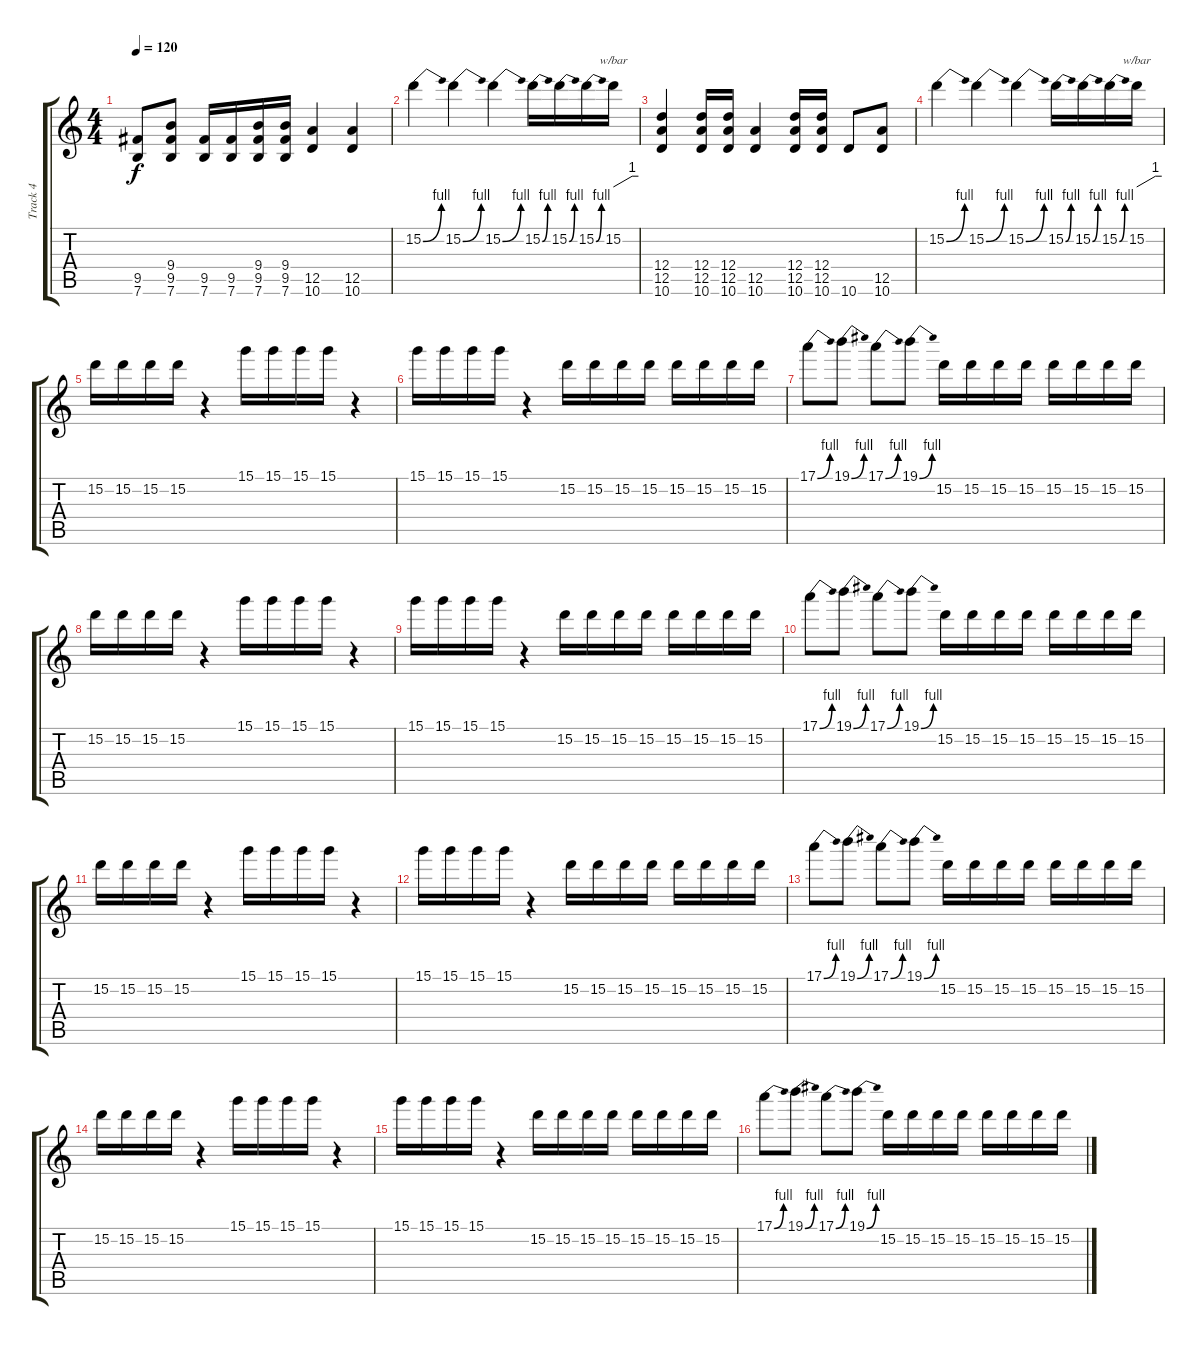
\track ("Track 4" "Track 4") {instrument overdrivenguitar}
\staff {score tabs}
\tuning (E4 B3 G3 D3 A2 E2) {hide}
\ts (4 4)
\tempo 120
\clef g2
\ks c
(9.5 7.6).8{dy f} (9.4 9.5 7.6).8 (9.5 7.6).16 (9.5 7.6).16 (9.4 9.5 7.6).16 (9.4 9.5 7.6).16 (12.5 10.6).4 (12.5 10.6).4 |
15.2{be (bend 0 0 60 4)}.4 15.2{be (bend 0 0 60 4)}.4 15.2{be (bend 0 0 60 4)}.4 15.2{be (bend 0 0 60 4)}.16 15.2{be (bend 0 0 60 4)}.16 15.2{be (bend 0 0 60 4)}.16 15.2.16{tbe (custom default 0 0 45 4 60 4)} |
(12.4 12.5 10.6).4 (12.4 12.5 10.6).16 (12.4 12.5 10.6).16 (12.5 10.6).4 (12.4 12.5 10.6).16 (12.4 12.5 10.6).16 10.6.8 (12.5 10.6).8 |
15.2{be (bend 0 0 60 4)}.4 15.2{be (bend 0 0 60 4)}.4 15.2{be (bend 0 0 60 4)}.4 15.2{be (bend 0 0 60 4)}.16 15.2{be (bend 0 0 60 4)}.16 15.2{be (bend 0 0 60 4)}.16 15.2.16{tbe (custom default 0 0 45 4 60 4)} |
15.2.16 15.2.16 15.2.16 15.2.16 r.4 15.1.16 15.1.16 15.1.16 15.1.16 r.4 |
15.1.16 15.1.16 15.1.16 15.1.16 r.4 15.2.16 15.2.16 15.2.16 15.2.16 15.2.16 15.2.16 15.2.16 15.2.16 |
17.1{be (bend 0 0 60 4)}.8 19.1{be (bend 0 0 60 4)}.8 17.1{be (bend 0 0 60 4)}.8 19.1{be (bend 0 0 60 4)}.8 15.2.16 15.2.16 15.2.16 15.2.16 15.2.16 15.2.16 15.2.16 15.2.16 |
15.2.16 15.2.16 15.2.16 15.2.16 r.4 15.1.16 15.1.16 15.1.16 15.1.16 r.4 |
15.1.16 15.1.16 15.1.16 15.1.16 r.4 15.2.16 15.2.16 15.2.16 15.2.16 15.2.16 15.2.16 15.2.16 15.2.16 |
17.1{be (bend 0 0 60 4)}.8 19.1{be (bend 0 0 60 4)}.8 17.1{be (bend 0 0 60 4)}.8 19.1{be (bend 0 0 60 4)}.8 15.2.16 15.2.16 15.2.16 15.2.16 15.2.16 15.2.16 15.2.16 15.2.16 |
15.2.16 15.2.16 15.2.16 15.2.16 r.4 15.1.16 15.1.16 15.1.16 15.1.16 r.4 |
15.1.16 15.1.16 15.1.16 15.1.16 r.4 15.2.16 15.2.16 15.2.16 15.2.16 15.2.16 15.2.16 15.2.16 15.2.16 |
17.1{be (bend 0 0 60 4)}.8 19.1{be (bend 0 0 60 4)}.8 17.1{be (bend 0 0 60 4)}.8 19.1{be (bend 0 0 60 4)}.8 15.2.16 15.2.16 15.2.16 15.2.16 15.2.16 15.2.16 15.2.16 15.2.16 |
15.2.16 15.2.16 15.2.16 15.2.16 r.4 15.1.16 15.1.16 15.1.16 15.1.16 r.4 |
15.1.16 15.1.16 15.1.16 15.1.16 r.4 15.2.16 15.2.16 15.2.16 15.2.16 15.2.16 15.2.16 15.2.16 15.2.16 |
17.1{be (bend 0 0 60 4)}.8 19.1{be (bend 0 0 60 4)}.8 17.1{be (bend 0 0 60 4)}.8 19.1{be (bend 0 0 60 4)}.8 15.2.16 15.2.16 15.2.16 15.2.16 15.2.16 15.2.16 15.2.16 15.2.16
